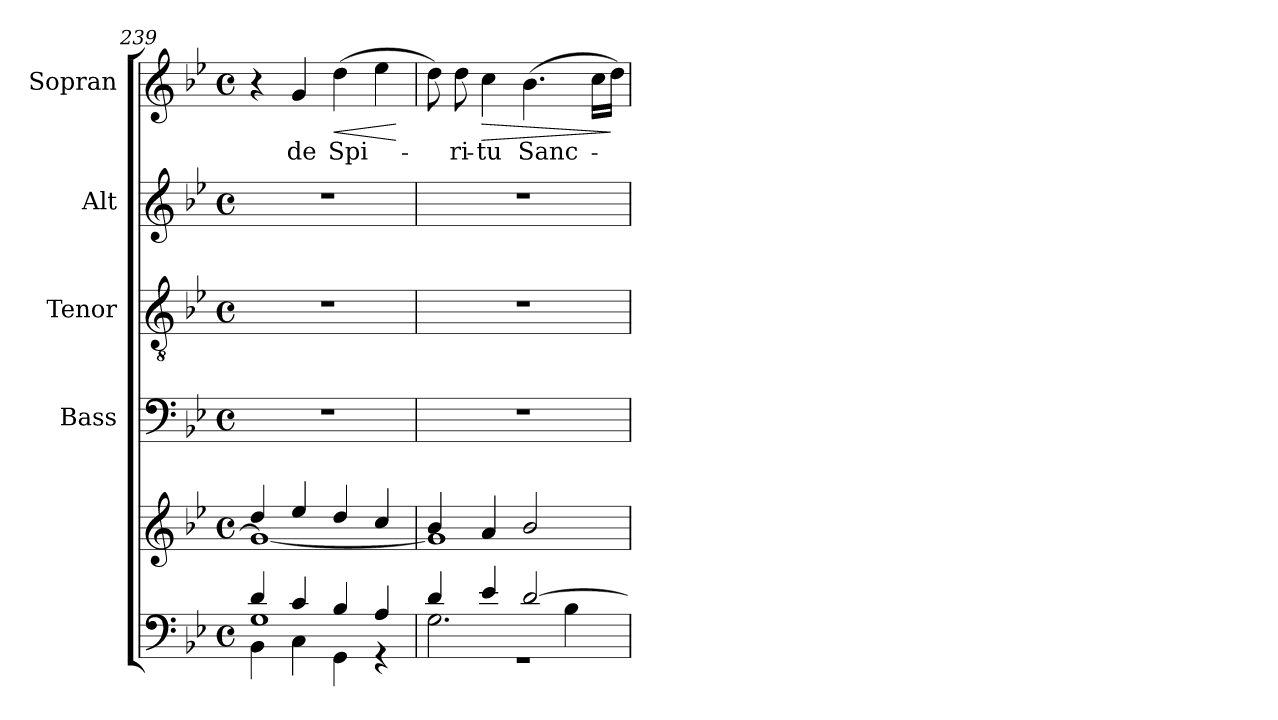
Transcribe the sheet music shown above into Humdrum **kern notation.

**kern	**kern	**kern	**kern	**kern	**kern	**text	**dynam
*part5	*part5	*part4	*part3	*part2	*part1	*part1	*part1
*staff6	*staff5	*staff4	*staff3	*staff2	*staff1	*staff1	*staff1
*	*	*I"Bass	*I"Tenor	*I"Alt	*I"Sopran	*	*
*	*	*I'B.	*I'T.	*I'A.	*I'S.	*	*
*clefF4	*clefG2	*clefF4	*clefGv2	*clefG2	*clefG2	*	*
*k[b-e-]	*k[b-e-]	*k[b-e-]	*k[b-e-]	*k[b-e-]	*k[b-e-]	*	*
*B-:	*B-:	*B-:	*B-:	*B-:	*B-:	*	*
*M4/4	*M4/4	*M4/4	*M4/4	*M4/4	*M4/4	*	*
*met(c)	*met(c)	*met(c)	*met(c)	*met(c)	*met(c)	*	*
=239	=239	=239	=239	=239	=239	=239	=239
*^	*^	*	*	*	*	*	*
*	*^	*	*	*	*	*	*	*	*
4d/	4BB-\	1G	4dd/	1g_	1r	1r	1r	4r	.	.
!	!	!	!	!	!	!	!	!	!LO:LY:b	!
4c/	4C\	.	4ee-/	.	.	.	.	4g/	de	.
!	!	!	!	!	!	!	!	!	!LO:LY:b	!LO:HP:b
4B-/	4GG\	.	4dd/	.	.	.	.	(>4dd\	Spi-	<
4A/	4rFF	.	4cc/	.	.	.	.	4ee-\	.	.
*v	*v	*v	*	*	*	*	*	*	*	*
*	*v	*v	*	*	*	*	*	*
.	.	.	.	.	.	.	[
=240	=240	=240	=240	=240	=240	=240	=240
*^	*^	*	*	*	*	*	*
*	*^	*	*	*	*	*	*	*	*
4d/	2.G\	1rGG	4b-/	1g]	1r	1r	1r	8dd\)	.	.
!	!	!	!	!	!	!	!	!	!LO:LY:b	!
.	.	.	.	.	.	.	.	8dd\	-ri-	.
!	!	!	!	!	!	!	!	!	!LO:LY:b	!LO:HP:b
4e-/	.	.	4a/	.	.	.	.	4cc\	-tu	>
!	!	!	!	!	!	!	!	!	!LO:LY:b	!
[>2d/	.	.	2b-/	.	.	.	.	(>4.b-\	Sanc-	.
.	4B-\	.	.	.	.	.	.	.	.	.
.	.	.	.	.	.	.	.	16cc\LL	.	.
.	.	.	.	.	.	.	.	16dd\JJ)	.	]
*v	*v	*v	*	*	*	*	*	*	*	*
*	*v	*v	*	*	*	*	*	*
=	=	=	=	=	=	=	=
*-	*-	*-	*-	*-	*-	*-	*-
